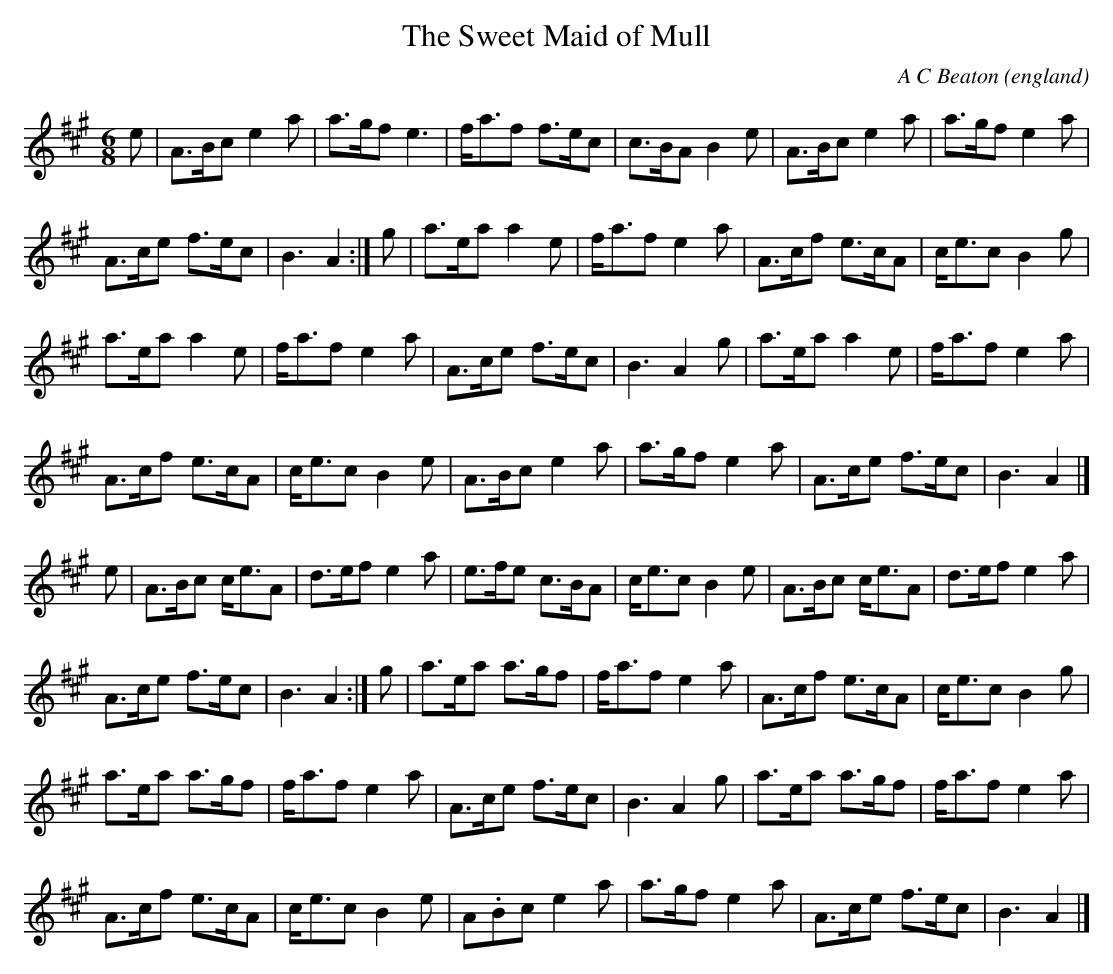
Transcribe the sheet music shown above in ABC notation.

X:1
T:Sweet Maid of Mull, The
O:england
C:A C Beaton
M:6/8
L:1/8
K:A
e|A>Bc e2 a|a>gf e3|f<af f>ec|c>BA B2 e|A>Bc e2 a|a>gf e2 a|
A>ce f>ec|B3 A2:|]g|a>ea a2 e|f<af e2 a|A>cf e>cA|c<ec B2 g|
a>ea a2 e|f<af e2 a|A>ce f>ec|B3 A2 g|a>ea a2 e|f<af e2 a|
A>cf e>cA|c<ec B2 e|A>Bc e2 a|a>gf e2 a|A>ce f>ec|B3 A2|]
e|A>Bc c<eA|d>ef e2 a|e>fe c>BA|c<ec B2 e|A>Bc c<eA|d>ef e2 a|
A>ce f>ec|B3 A2:|]g|a>ea a>gf|f<af e2 a|A>cf e>cA|c<ec B2 g|
a>ea a>gf|f<af e2 a|A>ce f>ec|B3 A2 g|a>ea a>gf|f<af e2 a|
A>cf e>cA|c<ec B2 e|A.Bc e2 a|a>gf e2 a|A>ce f>ec|B3 A2|]
